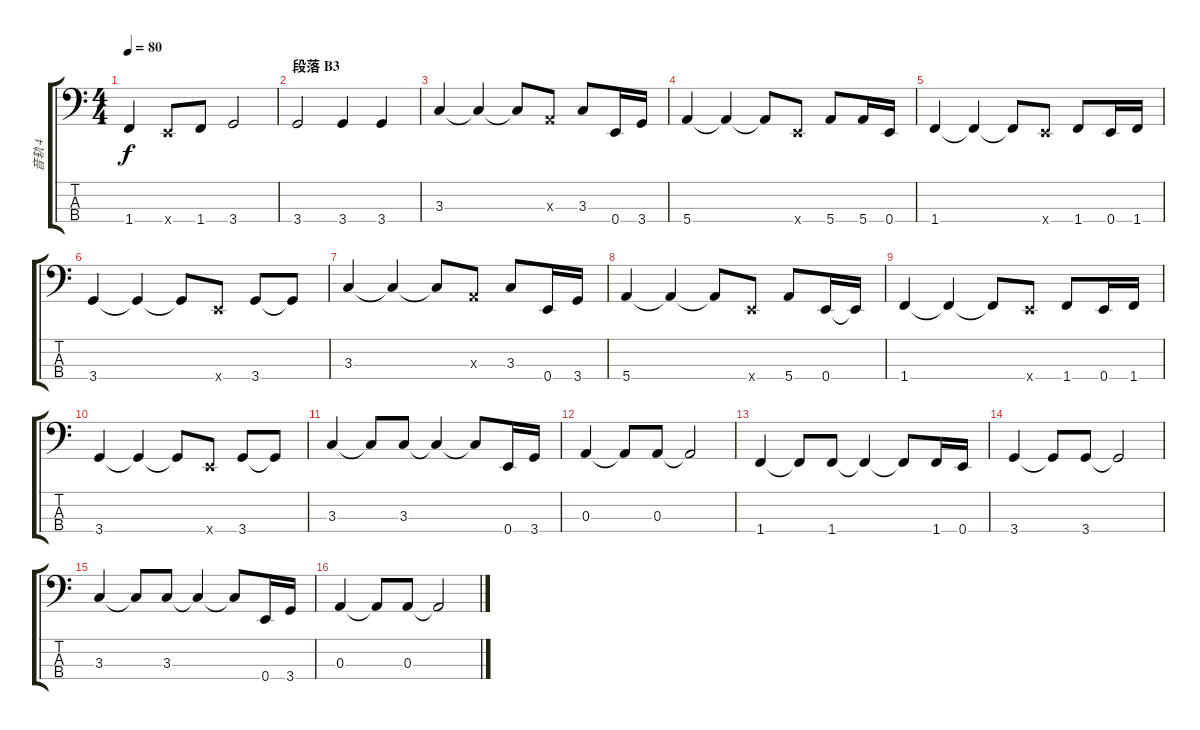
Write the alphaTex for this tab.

\track ("音轨 4" "音轨 4") {instrument electricbassfinger}
\staff {score tabs}
\tuning (G2 D2 A1 E1) {hide}
\ts (4 4)
\tempo 80
\clef f4
\ks c
1.4.4{dy f} 0.4{x}.8 1.4.8 3.4.2 |
\section ("" "段落 B3")
3.4.2 3.4.4 3.4.4 |
3.3.4 3.3{t}.4 3.3{t}.8 0.3{x}.8 3.3.8 0.4.16 3.4.16 |
5.4.4 5.4{t}.4 5.4{t}.8 0.4{x}.8 5.4.8 5.4.16 0.4.16 |
1.4.4 1.4{t}.4 1.4{t}.8 0.4{x}.8 1.4.8 0.4.16 1.4.16 |
3.4.4 3.4{t}.4 3.4{t}.8 0.4{x}.8 3.4.8 3.4{t}.8 |
3.3.4 3.3{t}.4 3.3{t}.8 0.3{x}.8 3.3.8 0.4.16 3.4.16 |
5.4.4 5.4{t}.4 5.4{t}.8 0.4{x}.8 5.4.8 0.4.16 0.4{t}.16 |
1.4.4 1.4{t}.4 1.4{t}.8 0.4{x}.8 1.4.8 0.4.16 1.4.16 |
3.4.4 3.4{t}.4 3.4{t}.8 0.4{x}.8 3.4.8 3.4{t}.8 |
3.3.4 3.3{t}.8 3.3.8 3.3{t}.4 3.3{t}.8 0.4.16 3.4.16 |
0.3.4 0.3{t}.8 0.3.8 0.3{t}.2 |
1.4.4 1.4{t}.8 1.4.8 1.4{t}.4 1.4{t}.8 1.4.16 0.4.16 |
3.4.4 3.4{t}.8 3.4.8 3.4{t}.2 |
3.3.4 3.3{t}.8 3.3.8 3.3{t}.4 3.3{t}.8 0.4.16 3.4.16 |
0.3.4 0.3{t}.8 0.3.8 0.3{t}.2
